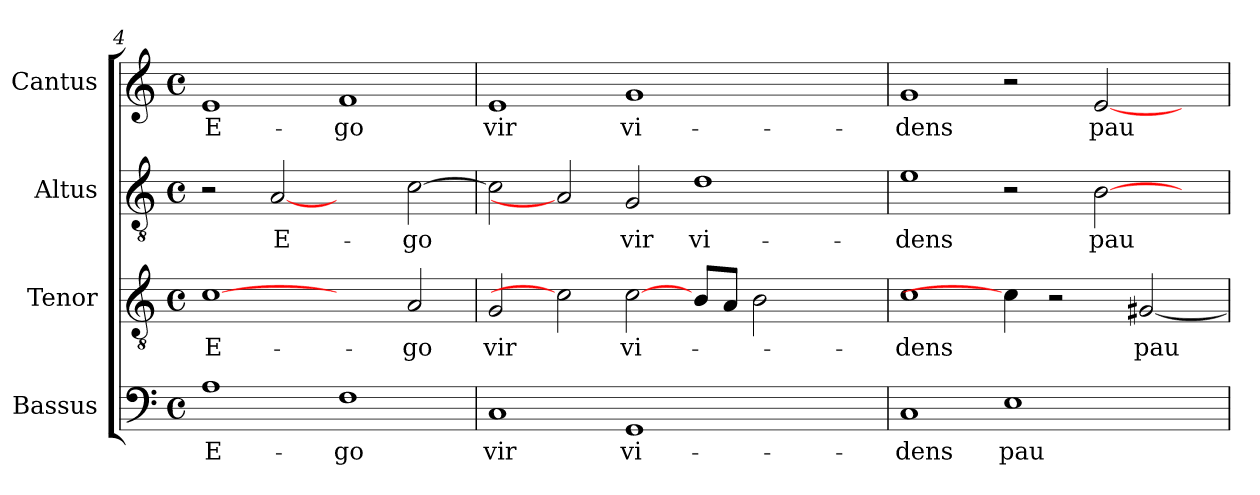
**kern	**text	**kern	**text	**kern	**text	**kern	**text
*part4	*part4	*part3	*part3	*part2	*part2	*part1	*part1
*staff4	*staff4	*staff3	*staff3	*staff2	*staff2	*staff1	*staff1
*I"Bassus	*	*I"Tenor	*	*I"Altus	*	*I"Cantus	*
*clefF4	*	*clefGv2	*	*clefGv2	*	*clefG2	*
*M4/4	*	*M4/4	*	*M4/4	*	*M4/4	*
*met(c)	*	*met(c)	*	*met(c)	*	*met(c)	*
=4	=4	=4	=4	=4	=4	=4	=4
!	!LO:LY:b:cj	!	!LO:LY:b:cj	!	!	!	!LO:LY:b:cj
1A	E-	[1c	E-	2r	.	1e	E-
!	!	!	!	!	!LO:LY:b:cj	!	!
.	.	.	.	[2A	E-	.	.
!	!LO:LY:b:cj	!	!	!	!	!	!LO:LY:b:cj
1F	-go	2ryy	.	2ryy	.	1f	-go
!	!	!	!LO:LY:b:cj	!	!LO:LY:b:cj	!	!
.	.	2A/	-go	[>2c\	-go	.	.
=5	=5	=5	=5	=5	=5	=5	=5
!	!LO:LY:b:cj	!	!LO:LY:b:cj	!	!	!	!LO:LY:b:cj
1C	vir	2G/	vir	2c\]	.	1e	vir
.	.	2c]	.	2A]	.	.	.
!	!LO:LY:b:cj	!	!LO:LY:b:cj	!	!LO:LY:b:cj	!	!LO:LY:b:cj
1GG	vi-	[2c\	vi-	2G/	vir	1g	vi-
!	!	!	!	!	!LO:LY:b:cj	!	!
.	.	8B/L	.	1d	vi-	.	.
.	.	8A/J	.	.	.	.	.
.	.	2B\	.	.	.	.	.
2ryy	.	.	.	.	.	2ryy	.
.	.	4ryy	.	.	.	.	.
=6	=6	=6	=6	=6	=6	=6	=6
!	!LO:LY:b:cj	!	!LO:LY:b:cj	!	!LO:LY:b:cj	!	!LO:LY:b:cj
1C	-dens	1c	-dens	1e	-dens	1g	-dens
!	!LO:LY:b:cj	!	!	!	!	!	!
1E	pau-	4c\]	.	2r	.	2r	.
.	.	2r	.	.	.	.	.
!	!	!	!	!	!LO:LY:b	!	!LO:LY:b
.	.	.	.	[>2B\	pau-	[>2e/	pau-
!	!	!	!LO:LY:b	!	!	!	!
.	.	[>2G#X/	pau-	.	.	.	.
4ryy	.	.	.	4ryy	.	4ryy	.
=	=	=	=	=	=	=	=
*-	*-	*-	*-	*-	*-	*-	*-
